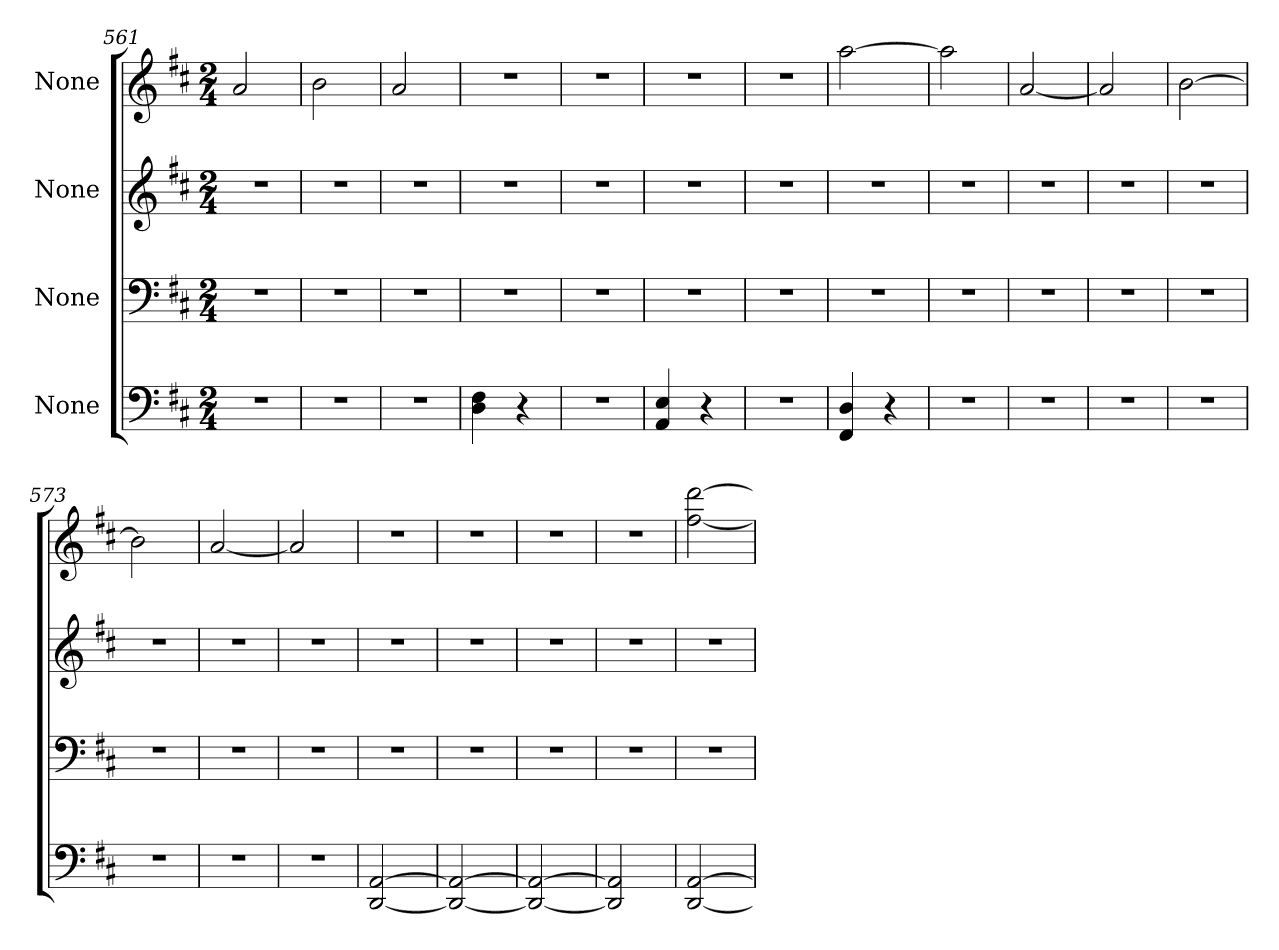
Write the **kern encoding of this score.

**kern	**kern	**kern	**kern
*part4	*part3	*part2	*part1
*staff4	*staff3	*staff2	*staff1
*I"None	*I"None	*I"None	*I"None
*clefF4	*clefF4	*clefG2	*clefG2
*k[f#c#]	*k[f#c#]	*k[f#c#]	*k[f#c#]
*M2/4	*M2/4	*M2/4	*M2/4
=561	=561	=561	=561
2r	2r	2r	2a/
=562	=562	=562	=562
2r	2r	2r	2b\
=563	=563	=563	=563
2r	2r	2r	2a/
=564	=564	=564	=564
4D\ 4F#\	2r	2r	2r
4r	.	.	.
=565	=565	=565	=565
2r	2r	2r	2r
=566	=566	=566	=566
4AA/ 4E/	2r	2r	2r
4r	.	.	.
=567	=567	=567	=567
2r	2r	2r	2r
=568	=568	=568	=568
4FF#/ 4D/	2r	2r	[2aa\
4r	.	.	.
=569	=569	=569	=569
2r	2r	2r	2aa\]
=570	=570	=570	=570
2r	2r	2r	[2a/
=571	=571	=571	=571
2r	2r	2r	2a/]
=572	=572	=572	=572
2r	2r	2r	[2b\
=573	=573	=573	=573
2r	2r	2r	2b\]
=574	=574	=574	=574
2r	2r	2r	[2a/
=575	=575	=575	=575
2r	2r	2r	2a/]
=576	=576	=576	=576
[2DD/ [2AA/	2r	2r	2r
=577	=577	=577	=577
2DD/_ 2AA/_	2r	2r	2r
=578	=578	=578	=578
2DD/_ 2AA/_	2r	2r	2r
=579	=579	=579	=579
2DD/] 2AA/]	2r	2r	2r
=580	=580	=580	=580
[2DD/ [2AA/	2r	2r	[2ff#\ [2ddd\
=	=	=	=
*-	*-	*-	*-
